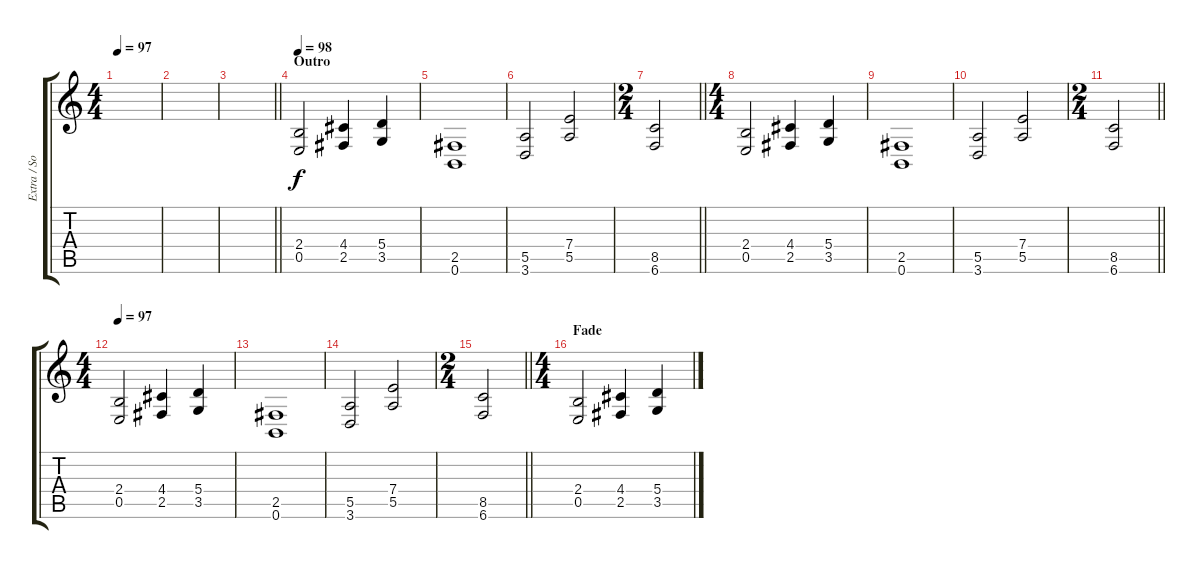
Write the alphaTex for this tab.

\track ("Extra / Solo Guitar" "Extra / So") {instrument distortionguitar}
\staff {score tabs}
\tuning (B3 Gb3 D3 A2 E2 B1) {hide}
\ts (4 4)
\tempo 97
\clef g2
\ks c
|
|
\barLineRight lightlight
|
\section ("" "Outro")
\tempo 98
(2.4 0.5).2 (4.4 2.5).4 (5.4 3.5).4 |
(2.5 0.6).1 |
(5.5 3.6).2 (7.4 5.5).2 |
\ts (2 4)
\barLineRight lightlight
(8.5 6.6).2 |
\ts (4 4)
\section ("" "")
(2.4 0.5).2 (4.4 2.5).4 (5.4 3.5).4 |
(2.5 0.6).1 |
(5.5 3.6).2 (7.4 5.5).2 |
\ts (2 4)
\barLineRight lightlight
(8.5 6.6).2 |
\ts (4 4)
\section ("" "")
\tempo 97
(2.4 0.5).2 (4.4 2.5).4 (5.4 3.5).4 |
(2.5 0.6).1 |
(5.5 3.6).2 (7.4 5.5).2 |
\ts (2 4)
\barLineRight lightlight
(8.5 6.6).2 |
\ts (4 4)
\section ("" "Fade")
(2.4 0.5).2 (4.4 2.5).4 (5.4 3.5).4
